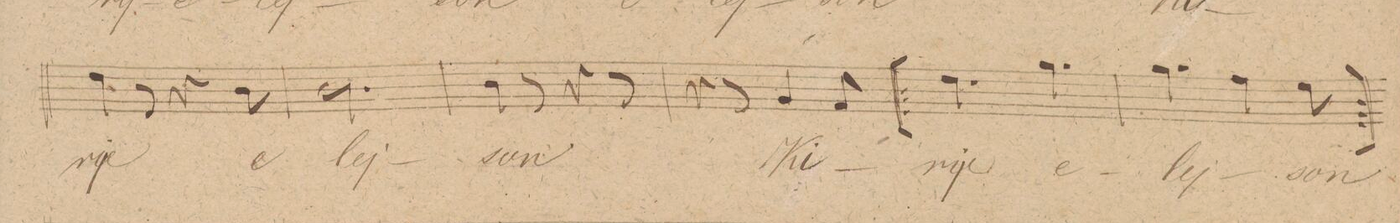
**kern	**text	**dynam
*I"Tenore	*	*
*clefC4	*	*
*k[]	*	*
*M6/8	*	*
4c\	-rije	.
8r	.	.
4r	.	.
8A\	e-	.
=139	=139	=139
2.A\	-lej-	.
=140	=140	=140
4A\	-son	.
8r	.	.
4r	.	.
8r	.	.
=141	=141	=141
4r	.	.
8r	.	.
4F/	Ki-	.
8E/	.	.
=142|:	=142	=142
4.c\	-rije	.
4.f\	e-	.
=143	=143	=143
4.f\	-lej-	.
4e\	.	.
8d\	-son	.
=144:|	=144	=144
4.c\yy	-rije	.
4.f\yy	e-	.
=145	=145	=145
4.f\yy	-lej-	.
4e\yy	.	.
8d\yy	-son	.
=146	=146	=146
*-	*-	*-
